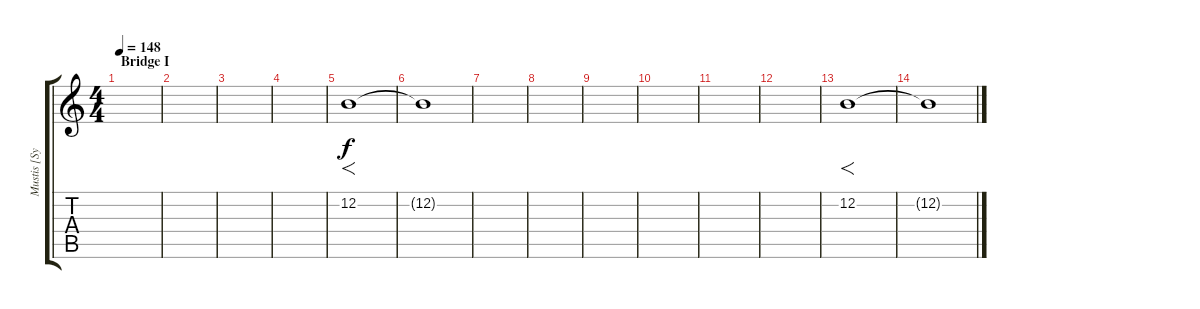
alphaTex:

\track ("Mustis [Synthesizers] " "Mustis [Sy") {instrument voiceoohs}
\staff {score tabs}
\tuning (E4 B3 G3 D3 A2 E2) {hide}
\ts (4 4)
\section ("" "Bridge I")
\tempo 148
\clef g2
\ks c
|
|
|
|
12.2.1{f} |
12.2{t}.1 |
|
|
|
|
|
|
12.2.1{f} |
12.2{t}.1
